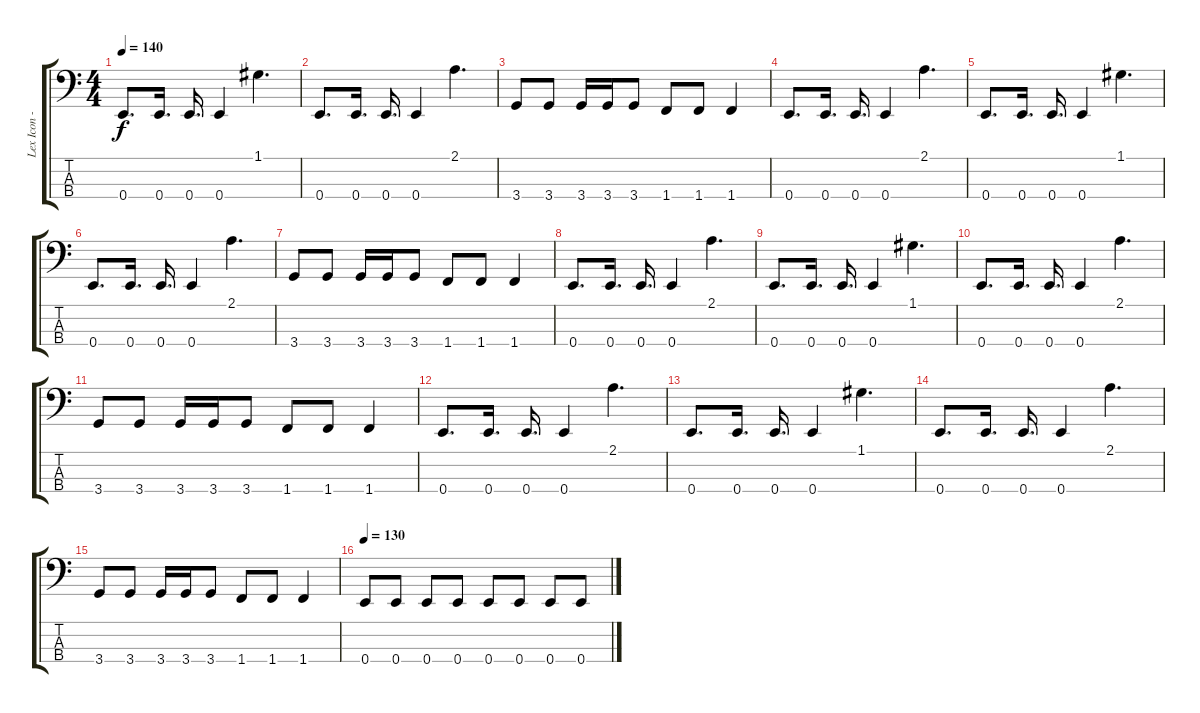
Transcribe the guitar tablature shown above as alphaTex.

\track ("Lex Icon - Bass" "Lex Icon -") {instrument electricbasspick}
\staff {score tabs}
\tuning (G2 D2 A1 E1) {hide}
\ts (4 4)
\tempo 140
\clef f4
\ks c
0.4.8{d dy f} 0.4.16{d} 0.4.16{d} 0.4.4 1.1.4{d} |
0.4.8{d} 0.4.16{d} 0.4.16{d} 0.4.4 2.1.4{d} |
3.4.8 3.4.8 3.4.16 3.4.16 3.4.8 1.4.8 1.4.8 1.4.4 |
0.4.8{d} 0.4.16{d} 0.4.16{d} 0.4.4 2.1.4{d} |
0.4.8{d} 0.4.16{d} 0.4.16{d} 0.4.4 1.1.4{d} |
0.4.8{d} 0.4.16{d} 0.4.16{d} 0.4.4 2.1.4{d} |
3.4.8 3.4.8 3.4.16 3.4.16 3.4.8 1.4.8 1.4.8 1.4.4 |
0.4.8{d} 0.4.16{d} 0.4.16{d} 0.4.4 2.1.4{d} |
0.4.8{d} 0.4.16{d} 0.4.16{d} 0.4.4 1.1.4{d} |
0.4.8{d} 0.4.16{d} 0.4.16{d} 0.4.4 2.1.4{d} |
3.4.8 3.4.8 3.4.16 3.4.16 3.4.8 1.4.8 1.4.8 1.4.4 |
0.4.8{d} 0.4.16{d} 0.4.16{d} 0.4.4 2.1.4{d} |
0.4.8{d} 0.4.16{d} 0.4.16{d} 0.4.4 1.1.4{d} |
0.4.8{d} 0.4.16{d} 0.4.16{d} 0.4.4 2.1.4{d} |
3.4.8 3.4.8 3.4.16 3.4.16 3.4.8 1.4.8 1.4.8 1.4.4 |
\tempo 130
0.4.8 0.4.8 0.4.8 0.4.8 0.4.8 0.4.8 0.4.8 0.4.8
